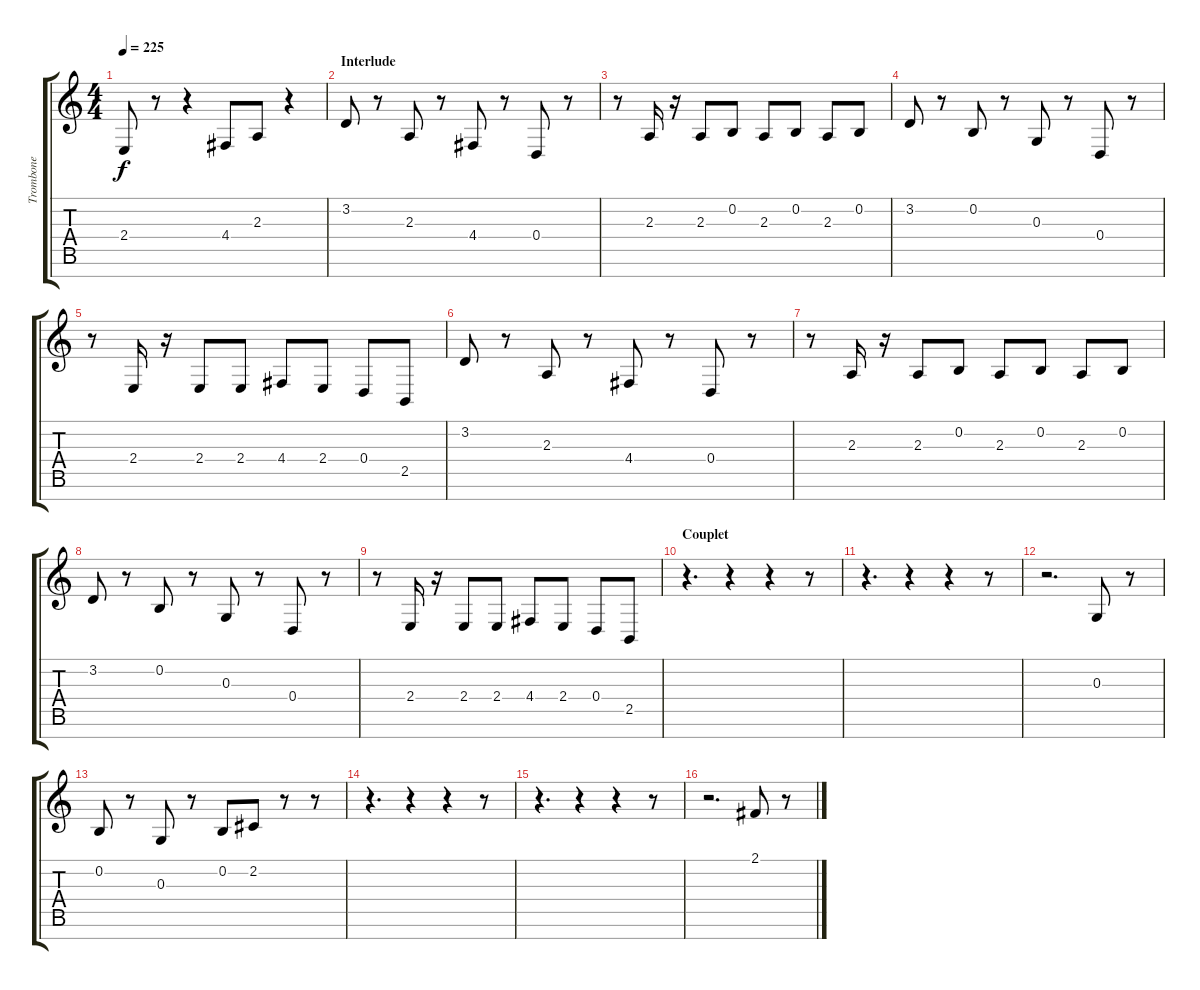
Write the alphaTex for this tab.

\track ("Trombone" "Trombone") {instrument trombone}
\staff {score tabs}
\tuning (E4 B3 G3 D3 A2 E2 B1) {hide}
\ts (4 4)
\tempo 225
\clef g2
\ks c
2.4.8{dy f} r.8 r.4 4.4.8 2.3.8 r.4 |
\section ("" "Interlude")
3.2.8 r.8 2.3.8 r.8 4.4.8 r.8 0.4.8 r.8 |
r.8 2.3.16 r.16 2.3.8 0.2.8 2.3.8 0.2.8 2.3.8 0.2.8 |
3.2.8 r.8 0.2.8 r.8 0.3.8 r.8 0.4.8 r.8 |
r.8 2.4.16 r.16 2.4.8 2.4.8 4.4.8 2.4.8 0.4.8 2.5.8 |
3.2.8 r.8 2.3.8 r.8 4.4.8 r.8 0.4.8 r.8 |
r.8 2.3.16 r.16 2.3.8 0.2.8 2.3.8 0.2.8 2.3.8 0.2.8 |
3.2.8 r.8 0.2.8 r.8 0.3.8 r.8 0.4.8 r.8 |
r.8 2.4.16 r.16 2.4.8 2.4.8 4.4.8 2.4.8 0.4.8 2.5.8 |
\section ("" "Couplet")
r.4{d} r.4 r.4 r.8 |
r.4{d} r.4 r.4 r.8 |
r.2{d} 0.3.8 r.8 |
0.2.8 r.8 0.3.8 r.8 0.2.8 2.2.8 r.8 r.8 |
r.4{d} r.4 r.4 r.8 |
r.4{d} r.4 r.4 r.8 |
r.2{d} 2.1.8 r.8
